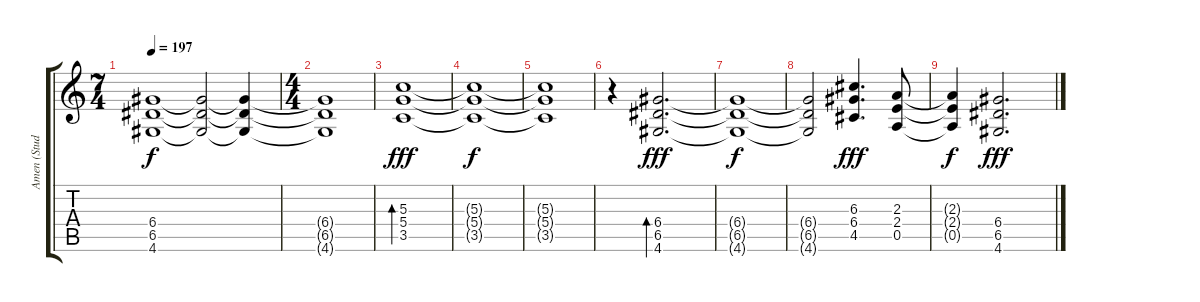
\track ("Amen (Studio)" "Amen (Stud") {instrument distortionguitar}
\staff {score tabs}
\tuning (E4 B3 G3 D3 A2 E2) {hide}
\ts (7 4)
\tempo 197
\clef g2
\ks c
(6.4{t} 6.5{t} 4.6{t}).1{dy f} (6.4{t} 6.5{t} 4.6{t}).2 (6.4{t} 6.5{t} 4.6{t}).4 |
\ts (4 4)
(6.4{t} 6.5{t} 4.6{t}).1 |
(5.3 5.4 3.5).1{bd 60 dy fff} |
(5.3{t} 5.4{t} 3.5{t}).1{dy f} |
(5.3{t} 5.4{t} 3.5{t}).1 |
r.4 (6.4 6.5 4.6).2{d bd 60 dy fff} |
(6.4{t} 6.5{t} 4.6{t}).1{dy f} |
(6.4{t} 6.5{t} 4.6{t}).2 (6.3 6.4 4.5).4{d dy fff} (2.3 2.4 0.5).8 |
(2.3{t} 2.4{t} 0.5{t}).4{dy f} (6.4 6.5 4.6).2{d dy fff}
